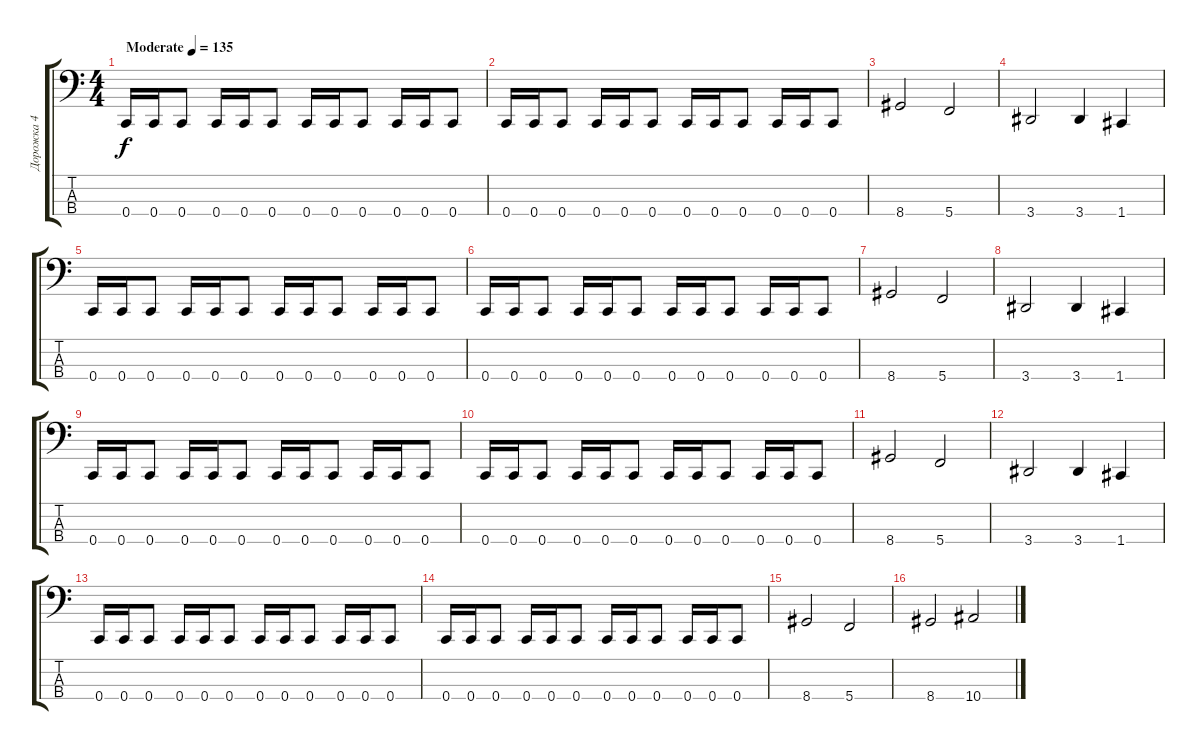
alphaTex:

\track ("Дорожка 4" "Дорожка 4") {instrument electricbassfinger}
\staff {score tabs}
\tuning (F2 C2 G1 C1) {hide}
\ts (4 4)
\tempo (135 "Moderate")
\clef f4
\ks c
0.4.16{dy f instrument electricbassfinger} 0.4.16 0.4.8 0.4.16 0.4.16 0.4.8 0.4.16 0.4.16 0.4.8 0.4.16 0.4.16 0.4.8 |
0.4.16 0.4.16 0.4.8 0.4.16 0.4.16 0.4.8 0.4.16 0.4.16 0.4.8 0.4.16 0.4.16 0.4.8 |
8.4.2 5.4.2 |
3.4.2 3.4.4 1.4.4 |
0.4.16 0.4.16 0.4.8 0.4.16 0.4.16 0.4.8 0.4.16 0.4.16 0.4.8 0.4.16 0.4.16 0.4.8 |
0.4.16 0.4.16 0.4.8 0.4.16 0.4.16 0.4.8 0.4.16 0.4.16 0.4.8 0.4.16 0.4.16 0.4.8 |
8.4.2 5.4.2 |
3.4.2 3.4.4 1.4.4 |
0.4.16 0.4.16 0.4.8 0.4.16 0.4.16 0.4.8 0.4.16 0.4.16 0.4.8 0.4.16 0.4.16 0.4.8 |
0.4.16 0.4.16 0.4.8 0.4.16 0.4.16 0.4.8 0.4.16 0.4.16 0.4.8 0.4.16 0.4.16 0.4.8 |
8.4.2 5.4.2 |
3.4.2 3.4.4 1.4.4 |
0.4.16 0.4.16 0.4.8 0.4.16 0.4.16 0.4.8 0.4.16 0.4.16 0.4.8 0.4.16 0.4.16 0.4.8 |
0.4.16 0.4.16 0.4.8 0.4.16 0.4.16 0.4.8 0.4.16 0.4.16 0.4.8 0.4.16 0.4.16 0.4.8 |
8.4.2 5.4.2 |
8.4.2 10.4.2
